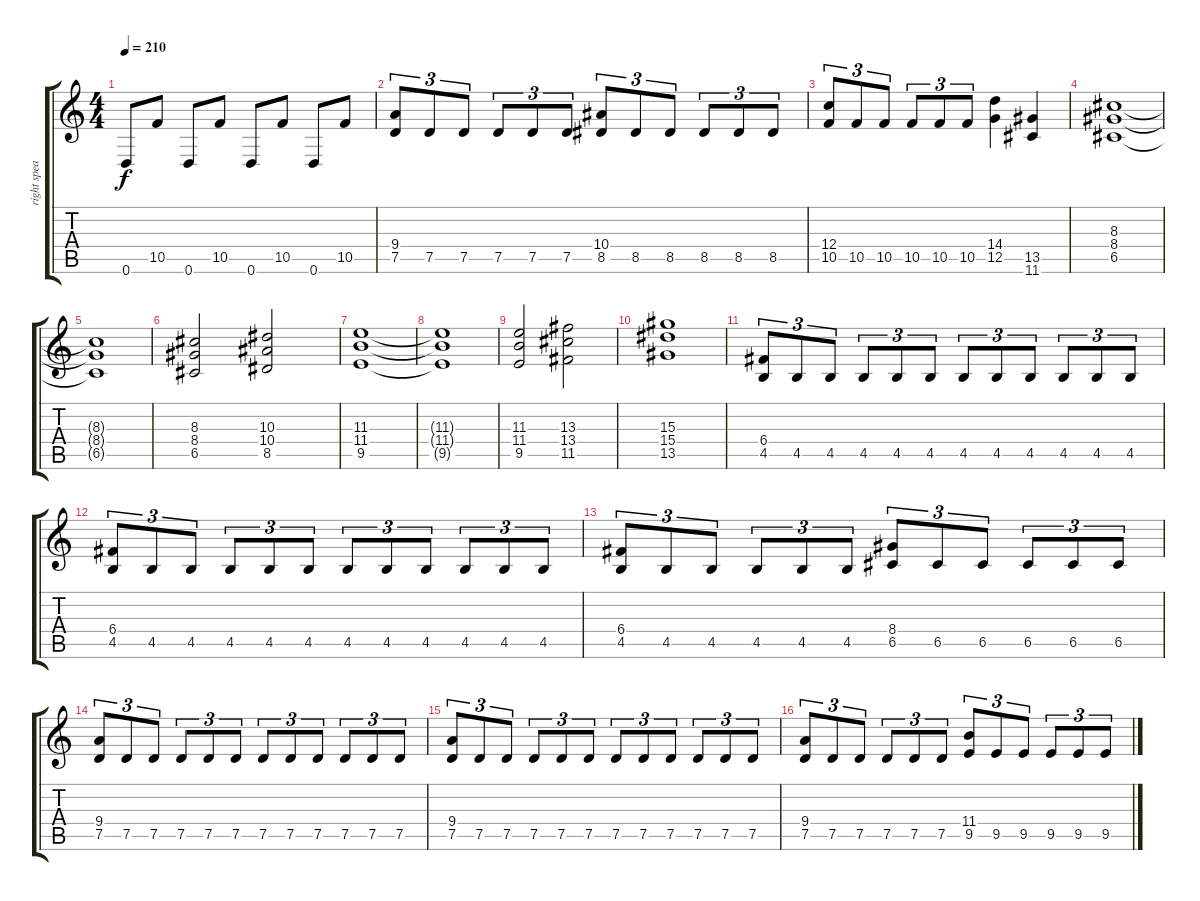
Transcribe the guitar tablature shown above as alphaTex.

\track ("right speaker" "right spea") {instrument distortionguitar}
\staff {score tabs}
\tuning (D4 A3 F3 C3 G2 D2) {hide}
\ts (4 4)
\tempo 210
\clef g2
\ks c
0.6.8{dy f} 10.5.8 0.6.8 10.5.8 0.6.8 10.5.8 0.6.8 10.5.8 |
(9.4 7.5).8{tu (3 2)} 7.5.8{tu (3 2)} 7.5.8{tu (3 2)} 7.5.8{tu (3 2)} 7.5.8{tu (3 2)} 7.5.8{tu (3 2)} (10.4 8.5).8{tu (3 2)} 8.5.8{tu (3 2)} 8.5.8{tu (3 2)} 8.5.8{tu (3 2)} 8.5.8{tu (3 2)} 8.5.8{tu (3 2)} |
(12.4 10.5).8{tu (3 2)} 10.5.8{tu (3 2)} 10.5.8{tu (3 2)} 10.5.8{tu (3 2)} 10.5.8{tu (3 2)} 10.5.8{tu (3 2)} (14.4 12.5).4 (13.5 11.6).4 |
(8.3 8.4 6.5).1 |
(8.3{t} 8.4{t} 6.5{t}).1 |
(8.3 8.4 6.5).2 (10.3 10.4 8.5).2 |
(11.3 11.4 9.5).1 |
(11.3{t} 11.4{t} 9.5{t}).1 |
(11.3 11.4 9.5).2 (13.3 13.4 11.5).2 |
(15.3 15.4 13.5).1 |
(6.4 4.5).8{tu (3 2)} 4.5.8{tu (3 2)} 4.5.8{tu (3 2)} 4.5.8{tu (3 2)} 4.5.8{tu (3 2)} 4.5.8{tu (3 2)} 4.5.8{tu (3 2)} 4.5.8{tu (3 2)} 4.5.8{tu (3 2)} 4.5.8{tu (3 2)} 4.5.8{tu (3 2)} 4.5.8{tu (3 2)} |
(6.4 4.5).8{tu (3 2)} 4.5.8{tu (3 2)} 4.5.8{tu (3 2)} 4.5.8{tu (3 2)} 4.5.8{tu (3 2)} 4.5.8{tu (3 2)} 4.5.8{tu (3 2)} 4.5.8{tu (3 2)} 4.5.8{tu (3 2)} 4.5.8{tu (3 2)} 4.5.8{tu (3 2)} 4.5.8{tu (3 2)} |
(6.4 4.5).8{tu (3 2)} 4.5.8{tu (3 2)} 4.5.8{tu (3 2)} 4.5.8{tu (3 2)} 4.5.8{tu (3 2)} 4.5.8{tu (3 2)} (8.4 6.5).8{tu (3 2)} 6.5.8{tu (3 2)} 6.5.8{tu (3 2)} 6.5.8{tu (3 2)} 6.5.8{tu (3 2)} 6.5.8{tu (3 2)} |
(9.4 7.5).8{tu (3 2)} 7.5.8{tu (3 2)} 7.5.8{tu (3 2)} 7.5.8{tu (3 2)} 7.5.8{tu (3 2)} 7.5.8{tu (3 2)} 7.5.8{tu (3 2)} 7.5.8{tu (3 2)} 7.5.8{tu (3 2)} 7.5.8{tu (3 2)} 7.5.8{tu (3 2)} 7.5.8{tu (3 2)} |
(9.4 7.5).8{tu (3 2)} 7.5.8{tu (3 2)} 7.5.8{tu (3 2)} 7.5.8{tu (3 2)} 7.5.8{tu (3 2)} 7.5.8{tu (3 2)} 7.5.8{tu (3 2)} 7.5.8{tu (3 2)} 7.5.8{tu (3 2)} 7.5.8{tu (3 2)} 7.5.8{tu (3 2)} 7.5.8{tu (3 2)} |
(9.4 7.5).8{tu (3 2)} 7.5.8{tu (3 2)} 7.5.8{tu (3 2)} 7.5.8{tu (3 2)} 7.5.8{tu (3 2)} 7.5.8{tu (3 2)} (11.4 9.5).8{tu (3 2)} 9.5.8{tu (3 2)} 9.5.8{tu (3 2)} 9.5.8{tu (3 2)} 9.5.8{tu (3 2)} 9.5.8{tu (3 2)}
